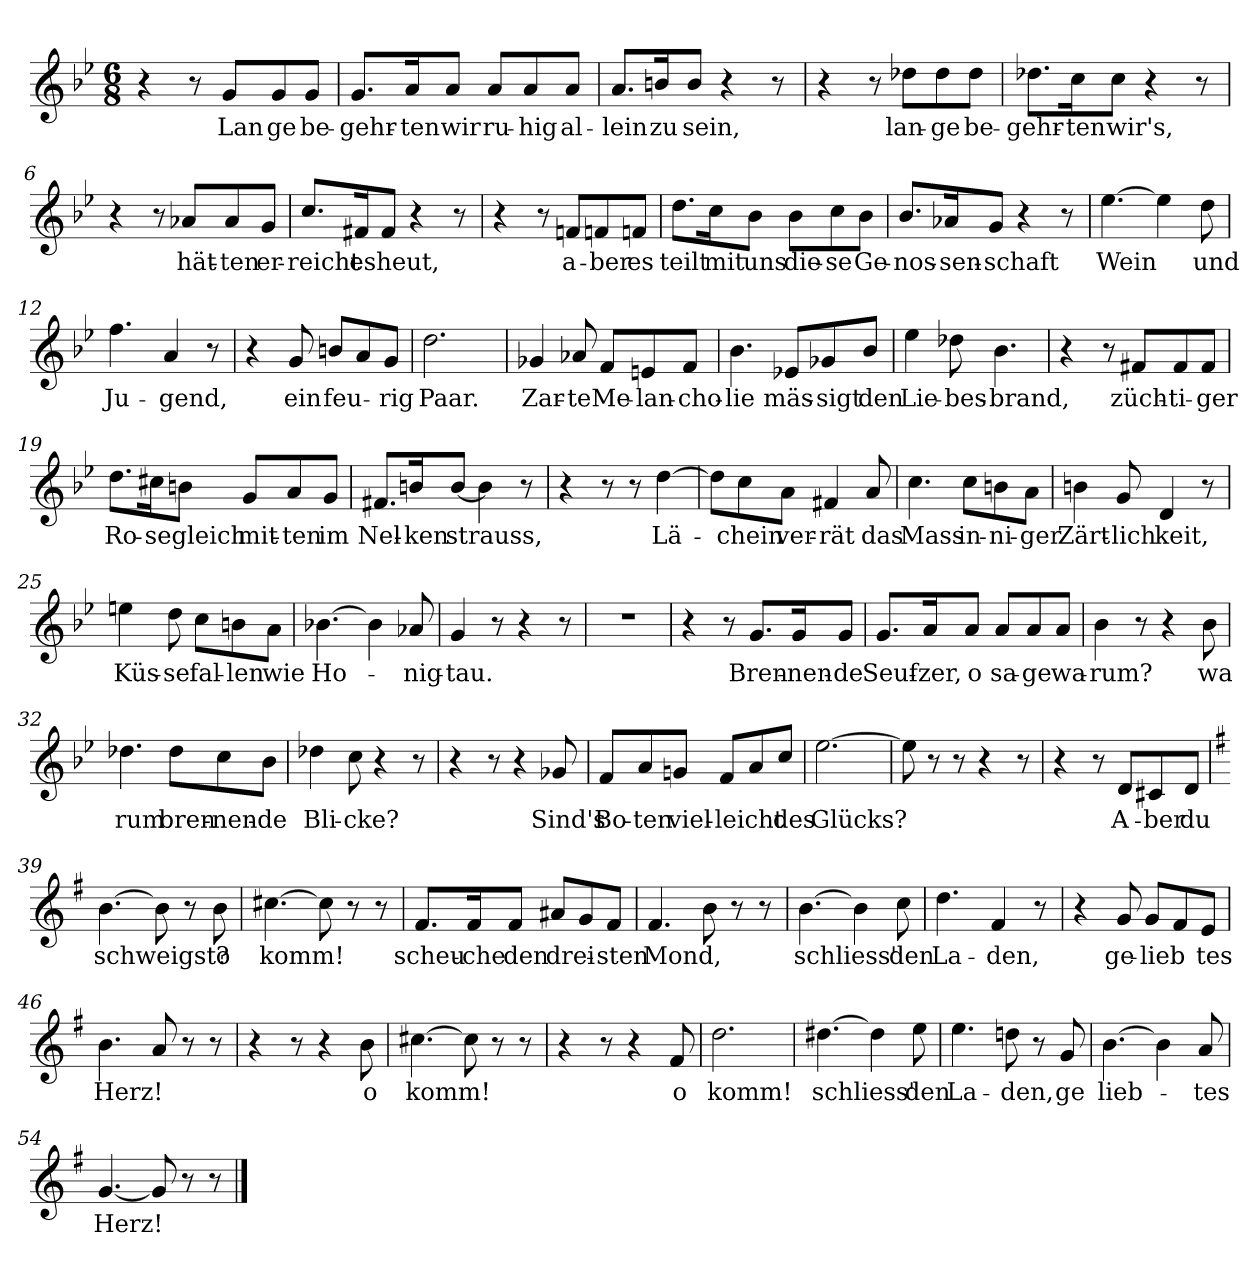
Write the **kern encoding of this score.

**kern	**text
*part1	*part1
*staff1	*staff1
*clefG2	*
*k[b-e-]	*
*M6/8	*
=1	=1
4r	.
8r	.
!	!LO:LY:b
8g/L	Lan
!	!LO:LY:b
8g/	-ge
!	!LO:LY:b
8g/J	be-
=2	=2
!	!LO:LY:b
8.g/L	-gehr-
!	!LO:LY:b
16a/K	-ten
!	!LO:LY:b
8a/J	wir
!	!LO:LY:b
8a/L	ru-
!	!LO:LY:b
8a/	-hig
!	!LO:LY:b
8a/J	al-
=3	=3
!	!LO:LY:b
8.a/L	-lein
!	!LO:LY:b
16bn/K	zu
!	!LO:LY:b
8b/J	sein,
4r	.
8r	.
=4	=4
4r	.
8r	.
!	!LO:LY:b
8dd-X\L	lan-
!	!LO:LY:b
8dd-\	-ge
!	!LO:LY:b
8dd-\J	be-
=5	=5
!	!LO:LY:b
8.dd-X\L	-gehr-
!	!LO:LY:b
16cc\K	-ten
!	!LO:LY:b
8cc\J	wir's,
4r	.
8r	.
=6	=6
4r	.
8r	.
!	!LO:LY:b
8a-X/L	hät-
!	!LO:LY:b
8a-/	-ten
!	!LO:LY:b
8g/J	er-
!!LO:LB:g=z
=7	=7
!	!LO:LY:b
8.cc/L	-reicht
!	!LO:LY:b
16f#X/K	es
!	!LO:LY:b
8f#/J	heut,
4r	.
8r	.
=8	=8
4r	.
8r	.
!	!LO:LY:b
8fn/L	a-
!	!LO:LY:b
8fn/	-ber
!	!LO:LY:b
8fn/J	es
=9	=9
!	!LO:LY:b
8.dd\L	teilt
!	!LO:LY:b
16cc\K	mit
!	!LO:LY:b
8b-\J	uns
!	!LO:LY:b
8b-\L	die-
!	!LO:LY:b
8cc\	-se
!	!LO:LY:b
8b-\J	Ge-
=10	=10
!	!LO:LY:b
8.b-/L	-nos-
!	!LO:LY:b
16a-X/K	-sen-
!	!LO:LY:b
8g/J	-schaft
4r	.
8r	.
=11	=11
!	!LO:LY:b
[4.ee-\	Wein
4ee-\]	.
!	!LO:LY:b
8dd\	und
=12	=12
!	!LO:LY:b
4.ff\	Ju-
!	!LO:LY:b
4a/	-gend,
8r	.
=13	=13
4r	.
!	!LO:LY:b
8g/	ein
!	!LO:LY:b
8bn/L	feu-
8a/	.
!	!LO:LY:b
8g/J	-rig
!!LO:LB:g=z
=14	=14
!	!LO:LY:b
2.dd\	Paar.
=15	=15
!	!LO:LY:b
4g-X/	Zar-
!	!LO:LY:b
8a-X/	-te
!	!LO:LY:b
8f/L	Me-
!	!LO:LY:b
8en/	-lan-
!	!LO:LY:b
8f/J	-cho-
=16	=16
!	!LO:LY:b
4.b-\	-lie
!	!LO:LY:b
8e-X/L	mäs-
!	!LO:LY:b
8g-X/	-sigt
!	!LO:LY:b
8b-/J	den
=17	=17
!	!LO:LY:b
4ee-\	Lie-
!	!LO:LY:b
8dd-X\	-bes-
!	!LO:LY:b
4.b-\	-brand,
=18	=18
4r	.
8r	.
!	!LO:LY:b
8f#X/L	züch-
!	!LO:LY:b
8f#/	-ti-
!	!LO:LY:b
8f#/J	-ger
=19	=19
!	!LO:LY:b
8.dd\L	Ro-
!	!LO:LY:b
16cc#X\K	-se
!	!LO:LY:b
8bn\J	gleich
!	!LO:LY:b
8g/L	mit-
!	!LO:LY:b
8a/	-ten
!	!LO:LY:b
8g/J	im
!!LO:LB:g=z
=20	=20
!	!LO:LY:b
8.f#X/L	Nel-
!	!LO:LY:b
16bn/K	-ken
!	!LO:LY:b
[8b/J	-strauss,
4b\]	.
8r	.
=21	=21
4r	.
8r	.
8r	.
!	!LO:LY:b
[4dd\	Lä-
=22	=22
8dd\L]	.
!	!LO:LY:b
8cc\	-chein
!	!LO:LY:b
8a\J	ver-
!	!LO:LY:b
4f#X/	-rät
!	!LO:LY:b
8a/	das
=23	=23
!	!LO:LY:b
4.cc\	Mass
!	!LO:LY:b
8cc\L	in-
!	!LO:LY:b
8bn\	-ni-
!	!LO:LY:b
8a\J	-ger
=24	=24
!	!LO:LY:b
4bn\	Zärt-
!	!LO:LY:b
8g/	-lich
!	!LO:LY:b
4d/	-keit,
8r	.
=25	=25
!	!LO:LY:b
4een\	Küs-
!	!LO:LY:b
8dd\	-se
!	!LO:LY:b
8cc\L	fal-
!	!LO:LY:b
8bn\	-len
!	!LO:LY:b
8a\J	wie
=26	=26
!	!LO:LY:b
[4.b-X\	Ho-
4b-\]	.
!	!LO:LY:b
8a-X/	-nig-
!!LO:LB:g=z
=27	=27
!	!LO:LY:b
4g/	-tau.
8r	.
4r	.
8r	.
=28	=28
2.r	.
=29	=29
4r	.
8r	.
!	!LO:LY:b
8.g/L	Bren-
!	!LO:LY:b
16g/K	-nen-
!	!LO:LY:b
8g/J	-de
=30	=30
!	!LO:LY:b
8.g/L	Seuf-
!	!LO:LY:b
16a/K	-zer,
!	!LO:LY:b
8a/J	o
!	!LO:LY:b
8a/L	sa-
!	!LO:LY:b
8a/	-ge
!	!LO:LY:b
8a/J	wa-
=31	=31
!	!LO:LY:b
4b-\	-rum?
8r	.
4r	.
!	!LO:LY:b
8b-\	wa
=32	=32
!	!LO:LY:b
4.dd-X\	-rum
!	!LO:LY:b
8dd-\L	bren-
!	!LO:LY:b
8cc\	-nen-
!	!LO:LY:b
8b-\J	-de
=33	=33
!	!LO:LY:b
4dd-X\	Bli-
!	!LO:LY:b
8cc\	cke?
4r	.
8r	.
=34	=34
4r	.
8r	.
4r	.
!	!LO:LY:b
8g-X/	Sind's
!!LO:LB:g=z
=35	=35
!	!LO:LY:b
8f/L	Bo-
!	!LO:LY:b
8a/	-ten
!	!LO:LY:b
8gn/J	viel-
!	!LO:LY:b
8f/L	-leicht
8a/	.
!	!LO:LY:b
8cc/J	des
=36	=36
!	!LO:LY:b
[2.ee-\	Glücks?
=37	=37
8ee-\]	.
8r	.
8r	.
4r	.
8r	.
=38	=38
4r	.
8r	.
!	!LO:LY:b
8d/L	A-
!	!LO:LY:b
8c#X/	-ber
!	!LO:LY:b
8d/J	-du
=39	=39
*k[f#]	*
!	!LO:LY:b
[4.b\	schweigst?
8b\]	.
8r	.
!	!LO:LY:b
8b\	o
=40	=40
!	!LO:LY:b
[4.cc#X\	komm!
8cc#\]	.
8r	.
8r	.
=41	=41
!	!LO:LY:b
8.f#/L	scheu-
!	!LO:LY:b
16f#/K	-che
!	!LO:LY:b
8f#/J	den
!	!LO:LY:b
8a#X/L	drei-
8g/	.
!	!LO:LY:b
8f#/J	sten
!!LO:LB:g=z
=42	=42
!	!LO:LY:b
4.f#/	Mond,
8b\	.
8r	.
8r	.
=43	=43
!	!LO:LY:b
[4.b\	schliess'
4b\]	.
!	!LO:LY:b
8cc\	den
=44	=44
!	!LO:LY:b
4.dd\	La-
!	!LO:LY:b
4f#/	-den,
8r	.
=45	=45
4r	.
!	!LO:LY:b
8g/	ge-
!	!LO:LY:b
8g/L	-lieb
8f#/	.
!	!LO:LY:b
8e/J	-tes
=46	=46
!	!LO:LY:b
4.b\	Herz!
8a/	.
8r	.
8r	.
=47	=47
4r	.
8r	.
4r	.
!	!LO:LY:b
8b\	o
=48	=48
!	!LO:LY:b
[4.cc#X\	komm!
8cc#\]	.
8r	.
8r	.
=49	=49
4r	.
8r	.
4r	.
!	!LO:LY:b
8f#/	o
=50	=50
!	!LO:LY:b
2.dd\	komm!
!!LO:LB:g=z
=51	=51
!	!LO:LY:b
[4.dd#X\	schliess'
4dd#\]	.
!	!LO:LY:b
8ee\	den
=52	=52
!	!LO:LY:b
4.ee\	La-
!	!LO:LY:b
8ddn\	-den,
8r	.
!	!LO:LY:b
8g/	ge
=53	=53
!	!LO:LY:b
[4.b\	-lieb-
4b\]	.
!	!LO:LY:b
8a/	-tes
=54	=54
!	!LO:LY:b
[4.g/	Herz!
8g/]	.
8r	.
8r	.
==	==
*-	*-
